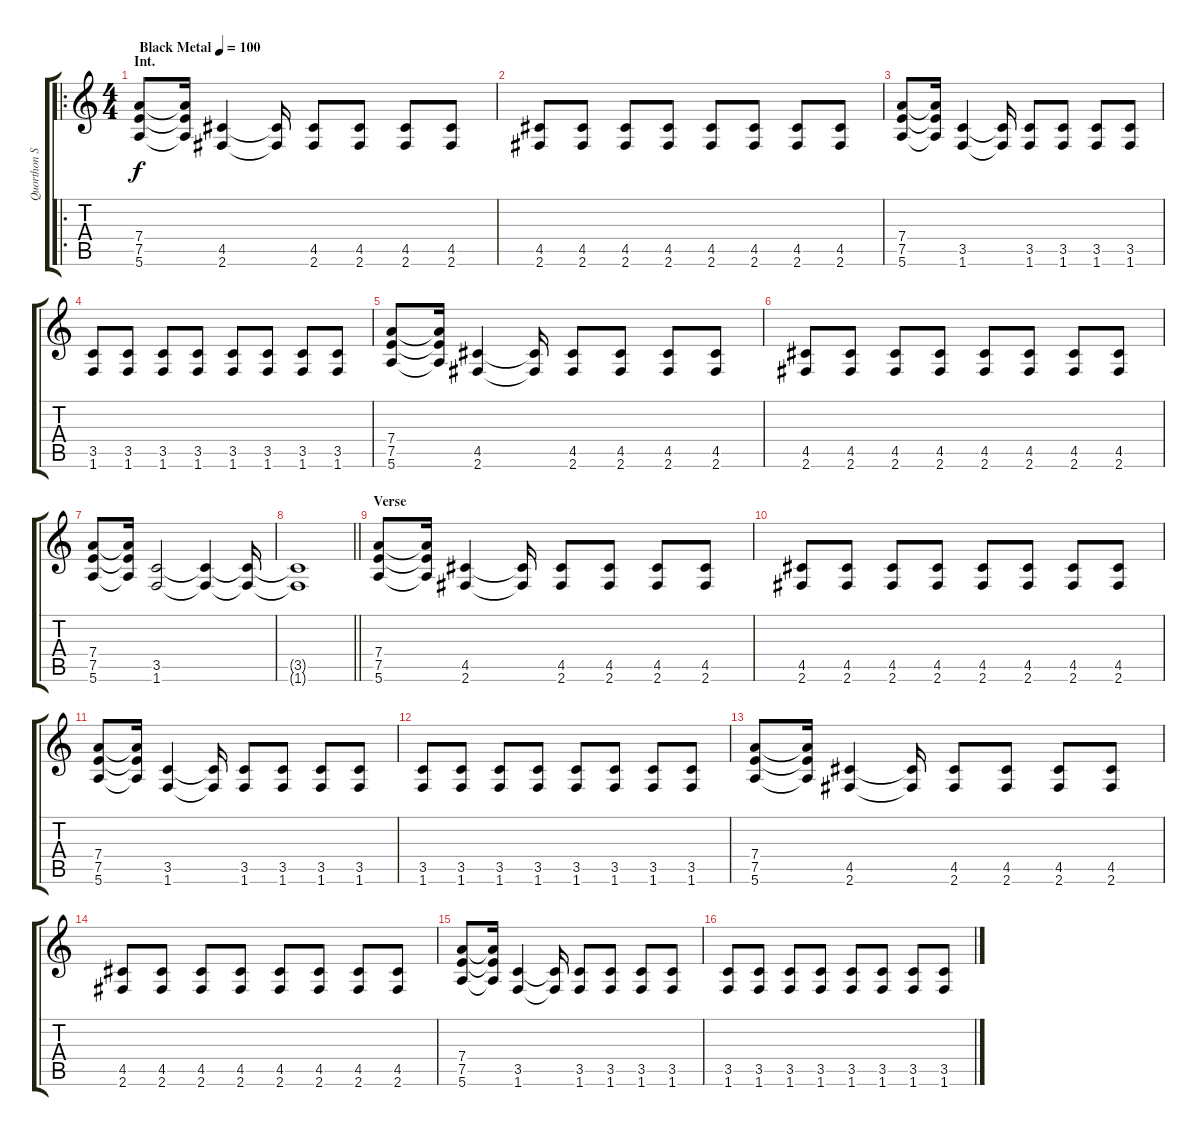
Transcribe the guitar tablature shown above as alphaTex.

\track ("Quorthon Seth" "Quorthon S") {instrument distortionguitar}
\staff {score tabs}
\tuning (E4 B3 G3 D3 A2 E2) {hide}
\ro
\ts (4 4)
\section ("" "Int.")
\tempo (100 "Black Metal")
\clef g2
\ks c
(7.4 7.5 5.6).8{dy f instrument distortionguitar} (7.4{t} 7.5{t} 5.6{t}).16 (4.5 2.6).4 (4.5{t} 2.6{t}).16 (4.5 2.6).8 (4.5 2.6).8 (4.5 2.6).8 (4.5 2.6).8 |
(4.5 2.6).8 (4.5 2.6).8 (4.5 2.6).8 (4.5 2.6).8 (4.5 2.6).8 (4.5 2.6).8 (4.5 2.6).8 (4.5 2.6).8 |
(7.4 7.5 5.6).8 (7.4{t} 7.5{t} 5.6{t}).16 (3.5 1.6).4 (3.5{t} 1.6{t}).16 (3.5 1.6).8 (3.5 1.6).8 (3.5 1.6).8 (3.5 1.6).8 |
(3.5 1.6).8 (3.5 1.6).8 (3.5 1.6).8 (3.5 1.6).8 (3.5 1.6).8 (3.5 1.6).8 (3.5 1.6).8 (3.5 1.6).8 |
(7.4 7.5 5.6).8 (7.4{t} 7.5{t} 5.6{t}).16 (4.5 2.6).4 (4.5{t} 2.6{t}).16 (4.5 2.6).8 (4.5 2.6).8 (4.5 2.6).8 (4.5 2.6).8 |
(4.5 2.6).8 (4.5 2.6).8 (4.5 2.6).8 (4.5 2.6).8 (4.5 2.6).8 (4.5 2.6).8 (4.5 2.6).8 (4.5 2.6).8 |
(7.4 7.5 5.6).8 (7.4{t} 7.5{t} 5.6{t}).16 (3.5 1.6).2 (3.5{t} 1.6{t}).4 (3.5{t} 1.6{t}).16 |
\barLineRight lightlight
(3.5{t} 1.6{t}).1 |
\section ("" "Verse")
(7.4 7.5 5.6).8 (7.4{t} 7.5{t} 5.6{t}).16 (4.5 2.6).4 (4.5{t} 2.6{t}).16 (4.5 2.6).8 (4.5 2.6).8 (4.5 2.6).8 (4.5 2.6).8 |
(4.5 2.6).8 (4.5 2.6).8 (4.5 2.6).8 (4.5 2.6).8 (4.5 2.6).8 (4.5 2.6).8 (4.5 2.6).8 (4.5 2.6).8 |
(7.4 7.5 5.6).8 (7.4{t} 7.5{t} 5.6{t}).16 (3.5 1.6).4 (3.5{t} 1.6{t}).16 (3.5 1.6).8 (3.5 1.6).8 (3.5 1.6).8 (3.5 1.6).8 |
(3.5 1.6).8 (3.5 1.6).8 (3.5 1.6).8 (3.5 1.6).8 (3.5 1.6).8 (3.5 1.6).8 (3.5 1.6).8 (3.5 1.6).8 |
(7.4 7.5 5.6).8 (7.4{t} 7.5{t} 5.6{t}).16 (4.5 2.6).4 (4.5{t} 2.6{t}).16 (4.5 2.6).8 (4.5 2.6).8 (4.5 2.6).8 (4.5 2.6).8 |
(4.5 2.6).8 (4.5 2.6).8 (4.5 2.6).8 (4.5 2.6).8 (4.5 2.6).8 (4.5 2.6).8 (4.5 2.6).8 (4.5 2.6).8 |
(7.4 7.5 5.6).8 (7.4{t} 7.5{t} 5.6{t}).16 (3.5 1.6).4 (3.5{t} 1.6{t}).16 (3.5 1.6).8 (3.5 1.6).8 (3.5 1.6).8 (3.5 1.6).8 |
(3.5 1.6).8 (3.5 1.6).8 (3.5 1.6).8 (3.5 1.6).8 (3.5 1.6).8 (3.5 1.6).8 (3.5 1.6).8 (3.5 1.6).8
